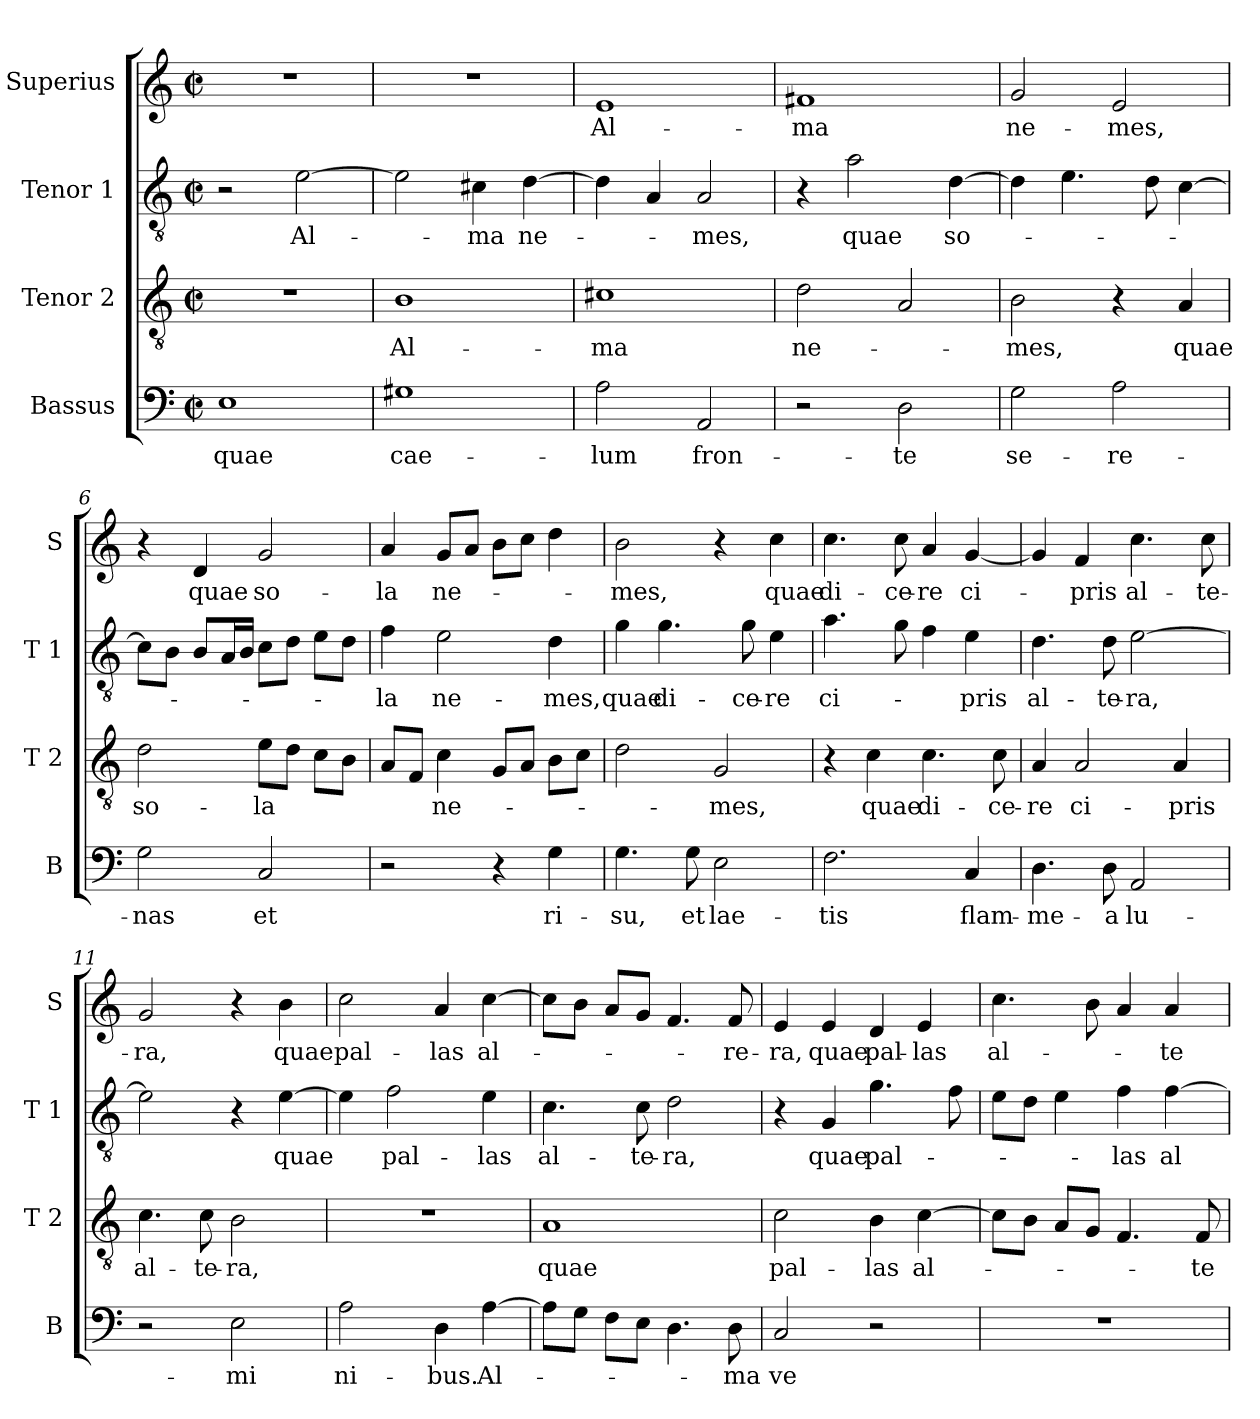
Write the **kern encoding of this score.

**kern	**text	**kern	**text	**kern	**text	**kern	**text
*part4	*part4	*part3	*part3	*part2	*part2	*part1	*part1
*staff4	*staff4	*staff3	*staff3	*staff2	*staff2	*staff1	*staff1
*I"Bassus	*	*I"Tenor 2	*	*I"Tenor 1	*	*I"Superius	*
*I'B	*	*I'T 2	*	*I'T 1	*	*I'S	*
*clefF4	*	*clefGv2	*	*clefGv2	*	*clefG2	*
*k[]	*	*k[]	*	*k[]	*	*k[]	*
*C:	*	*C:	*	*C:	*	*C:	*
*M2/2	*	*M2/2	*	*M2/2	*	*M2/2	*
*met(c|)	*	*met(c|)	*	*met(c|)	*	*met(c|)	*
=1	=1	=1	=1	=1	=1	=1	=1
1E	quae	1r	.	2r	.	1r	.
.	.	.	.	[2e\	Al-	.	.
=2	=2	=2	=2	=2	=2	=2	=2
1G#X	cae-	1B	Al-	2e\]	.	1r	.
.	.	.	.	4c#X\	-ma	.	.
.	.	.	.	[4d\	ne-	.	.
=3	=3	=3	=3	=3	=3	=3	=3
2A\	-lum	1c#X	-ma	4d\]	.	1e	Al-
.	.	.	.	4A/	.	.	.
2AA/	fron-	.	.	2A/	-mes,	.	.
=4	=4	=4	=4	=4	=4	=4	=4
2r	.	2d\	ne-	4r	.	1f#X	-ma
.	.	.	.	2a\	quae	.	.
2D\	-te	2A/	.	.	.	.	.
.	.	.	.	[4d\	so-	.	.
=5	=5	=5	=5	=5	=5	=5	=5
2G\	se-	2B\	-mes,	4d\]	.	2g/	ne-
.	.	.	.	4.e\	.	.	.
2A\	-re-	4r	.	.	.	2e/	-mes,
.	.	.	.	8d\	.	.	.
.	.	4A/	quae	[4c\	.	.	.
!!LO:LB:g=z
=6	=6	=6	=6	=6	=6	=6	=6
2G\	-nas	2d\	so-	8c\L]	.	4r	.
.	.	.	.	8B\J	.	.	.
.	.	.	.	8B/L	.	4d/	quae
.	.	.	.	16A/L	.	.	.
.	.	.	.	16B/JJ	.	.	.
2C/	et	8e\L	-la	8c\L	.	2g/	so-
.	.	8d\J	.	8d\J	.	.	.
.	.	8c\L	.	8e\L	.	.	.
.	.	8B\J	.	8d\J	.	.	.
=7	=7	=7	=7	=7	=7	=7	=7
2r	.	8A/L	.	4f\	-la	4a/	-la
.	.	8F/J	.	.	.	.	.
.	.	4c\	ne-	2e\	ne-	8g/L	ne-
.	.	.	.	.	.	8a/J	.
4r	.	8G/L	.	.	.	8b\L	.
.	.	8A/J	.	.	.	8cc\J	.
4G\	ri-	8B\L	.	4d\	-mes,	4dd\	.
.	.	8c\J	.	.	.	.	.
=8	=8	=8	=8	=8	=8	=8	=8
4.G\	-su,	2d\	.	4g\	quae	2b\	-mes,
.	.	.	.	4.g\	di-	.	.
8G\	et	.	.	.	.	.	.
2E\	lae-	2G/	-mes,	.	.	4r	.
.	.	.	.	8g\	-ce-	.	.
.	.	.	.	4e\	-re	4cc\	quae
=9	=9	=9	=9	=9	=9	=9	=9
2.F\	-tis	4r	.	4.a\	ci-	4.cc\	di-
.	.	4c\	quae	.	.	.	.
.	.	.	.	8g\	.	8cc\	-ce-
.	.	4.c\	di-	4f\	.	4a/	-re
4C/	flam-	.	.	4e\	-pris	[4g/	ci-
.	.	8c\	-ce-	.	.	.	.
=10	=10	=10	=10	=10	=10	=10	=10
4.D\	-me-	4A/	-re	4.d\	al-	4g/]	.
.	.	2A/	ci-	.	.	4f/	-pris
8D\	-a	.	.	8d\	-te-	.	.
2AA/	lu-	.	.	[2e\	-ra,	4.cc\	al-
.	.	4A/	-pris	.	.	.	.
.	.	.	.	.	.	8cc\	-te-
=11	=11	=11	=11	=11	=11	=11	=11
2r	.	4.c\	al-	2e\]	.	2g/	-ra,
.	.	8c\	-te-	.	.	.	.
2E\	-mi	2B\	-ra,	4r	.	4r	.
.	.	.	.	[4e\	quae	4b\	quae
!!LO:LB:g=z
=12	=12	=12	=12	=12	=12	=12	=12
2A\	ni-	1r	.	4e\]	.	2cc\	pal-
.	.	.	.	2f\	pal-	.	.
4D\	-bus.	.	.	.	.	4a/	-las
[4A\	Al-	.	.	4e\	-las	[4cc\	al-
=13	=13	=13	=13	=13	=13	=13	=13
8A\L]	.	1A	quae	4.c\	al-	8cc\L]	.
8G\J	.	.	.	.	.	8b\J	.
8F\L	.	.	.	.	.	8a/L	.
8E\J	.	.	.	8c\	-te-	8g/J	.
4.D\	.	.	.	2d\	-ra,	4.f/	.
8D\	-ma	.	.	.	.	8f/	-re-
=14	=14	=14	=14	=14	=14	=14	=14
2C/	ve-	2c\	pal-	4r	.	4e/	-ra,
.	.	.	.	4G/	quae	4e/	quae
2r	.	4B\	-las	4.g\	pal-	4d/	pal-
.	.	[4c\	al-	.	.	4e/	-las
.	.	.	.	8f\	.	.	.
=15	=15	=15	=15	=15	=15	=15	=15
1r	.	8c\L]	.	8e\L	.	4.cc\	al-
.	.	8B\J	.	8d\J	.	.	.
.	.	8A/L	.	4e\	.	.	.
.	.	8G/J	.	.	.	8b\	.
.	.	4.F/	.	4f\	-las	4a/	.
.	.	.	.	[4f\	al-	4a/	-te-
.	.	8F/	-te-	.	.	.	.
=	=	=	=	=	=	=	=
*-	*-	*-	*-	*-	*-	*-	*-
